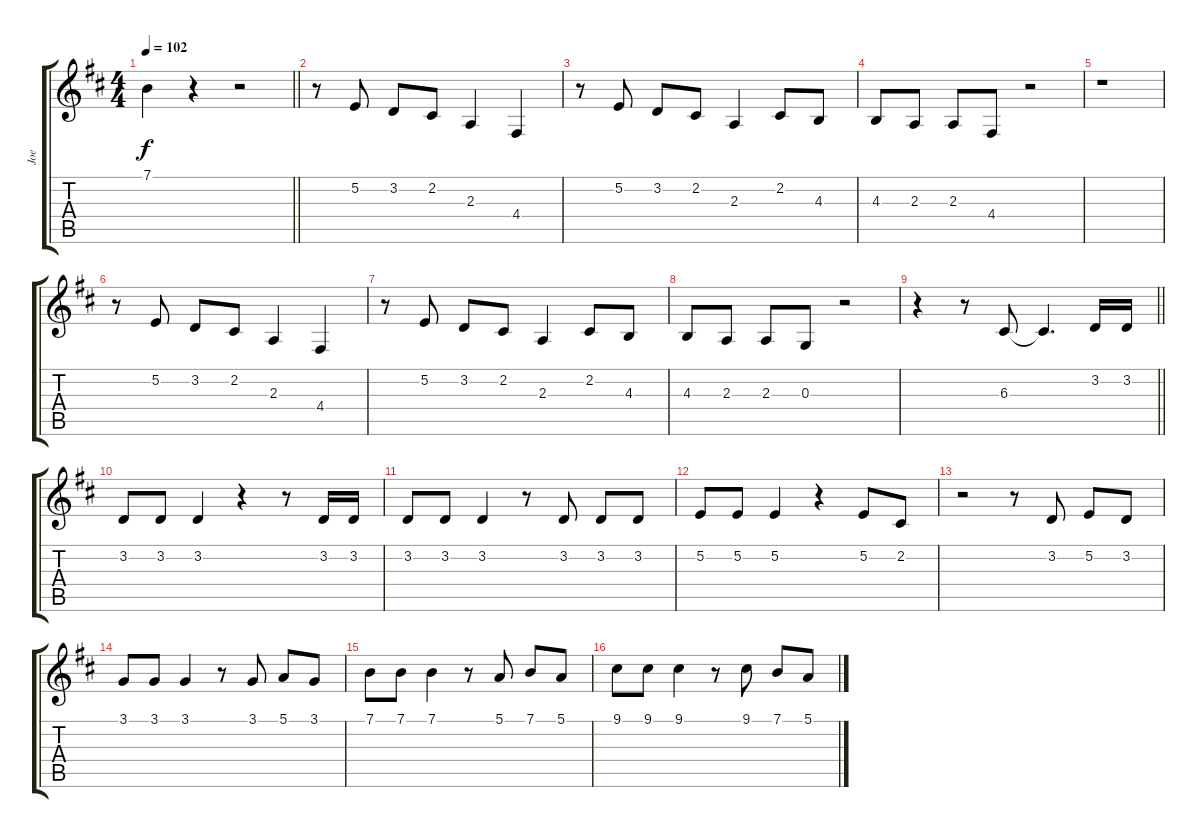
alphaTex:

\track ("Joe" "Joe") {instrument lead1square}
\staff {score tabs}
\tuning (E4 B3 G3 D3 A2 E2) {hide}
\ts (4 4)
\tempo 102
\clef g2
\barLineRight lightlight
\ks d
7.1{t}.4{dy f} r.4 r.2 |
r.8 5.2.8 3.2.8 2.2.8 2.3.4 4.4.4 |
r.8 5.2.8 3.2.8 2.2.8 2.3.4 2.2.8 4.3.8 |
4.3.8 2.3.8 2.3.8 4.4.8 r.2 |
r.1 |
r.8 5.2.8 3.2.8 2.2.8 2.3.4 4.4.4 |
r.8 5.2.8 3.2.8 2.2.8 2.3.4 2.2.8 4.3.8 |
4.3.8 2.3.8 2.3.8 0.3.8 r.2 |
\barLineRight lightlight
r.4 r.8 6.3.8 6.3{t}.4{d} 3.2.16 3.2.16 |
3.2.8 3.2.8 3.2.4 r.4 r.8 3.2.16 3.2.16 |
3.2.8 3.2.8 3.2.4 r.8 3.2.8 3.2.8 3.2.8 |
5.2.8 5.2.8 5.2.4 r.4 5.2.8 2.2.8 |
r.2 r.8 3.2.8 5.2.8 3.2.8 |
3.1.8 3.1.8 3.1.4 r.8 3.1.8 5.1.8 3.1.8 |
7.1.8 7.1.8 7.1.4 r.8 5.1.8 7.1.8 5.1.8 |
9.1.8 9.1.8 9.1.4 r.8 9.1.8 7.1.8 5.1.8
